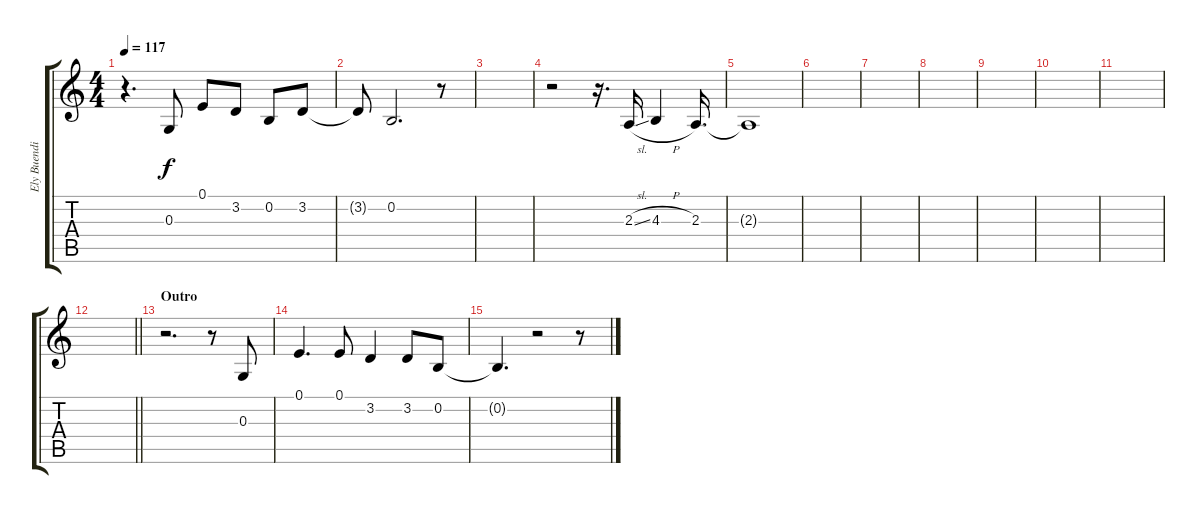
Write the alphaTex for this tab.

\track ("Ely Buendia(Vocal)" "Ely Buendi") {instrument sopranosax}
\staff {score tabs}
\tuning (E4 B3 G3 D3 A2 E2) {hide}
\ts (4 4)
\tempo 117
\clef g2
\ks c
r.4{d dy f} 0.3.8 0.1.8 3.2.8 0.2.8 3.2.8 |
3.2{t}.8 0.2.2{d} r.8 |
|
r.2 r.16{d} 2.3{sl}.16 4.3{h}.4 2.3.16{d} |
2.3{t}.1 |
|
|
|
|
|
|
\barLineRight lightlight
|
\section ("" "Outro")
r.2{d} r.8 0.3.8 |
0.1.4{d} 0.1.8 3.2.4 3.2.8 0.2.8 |
0.2{t}.4{d} r.2 r.8
